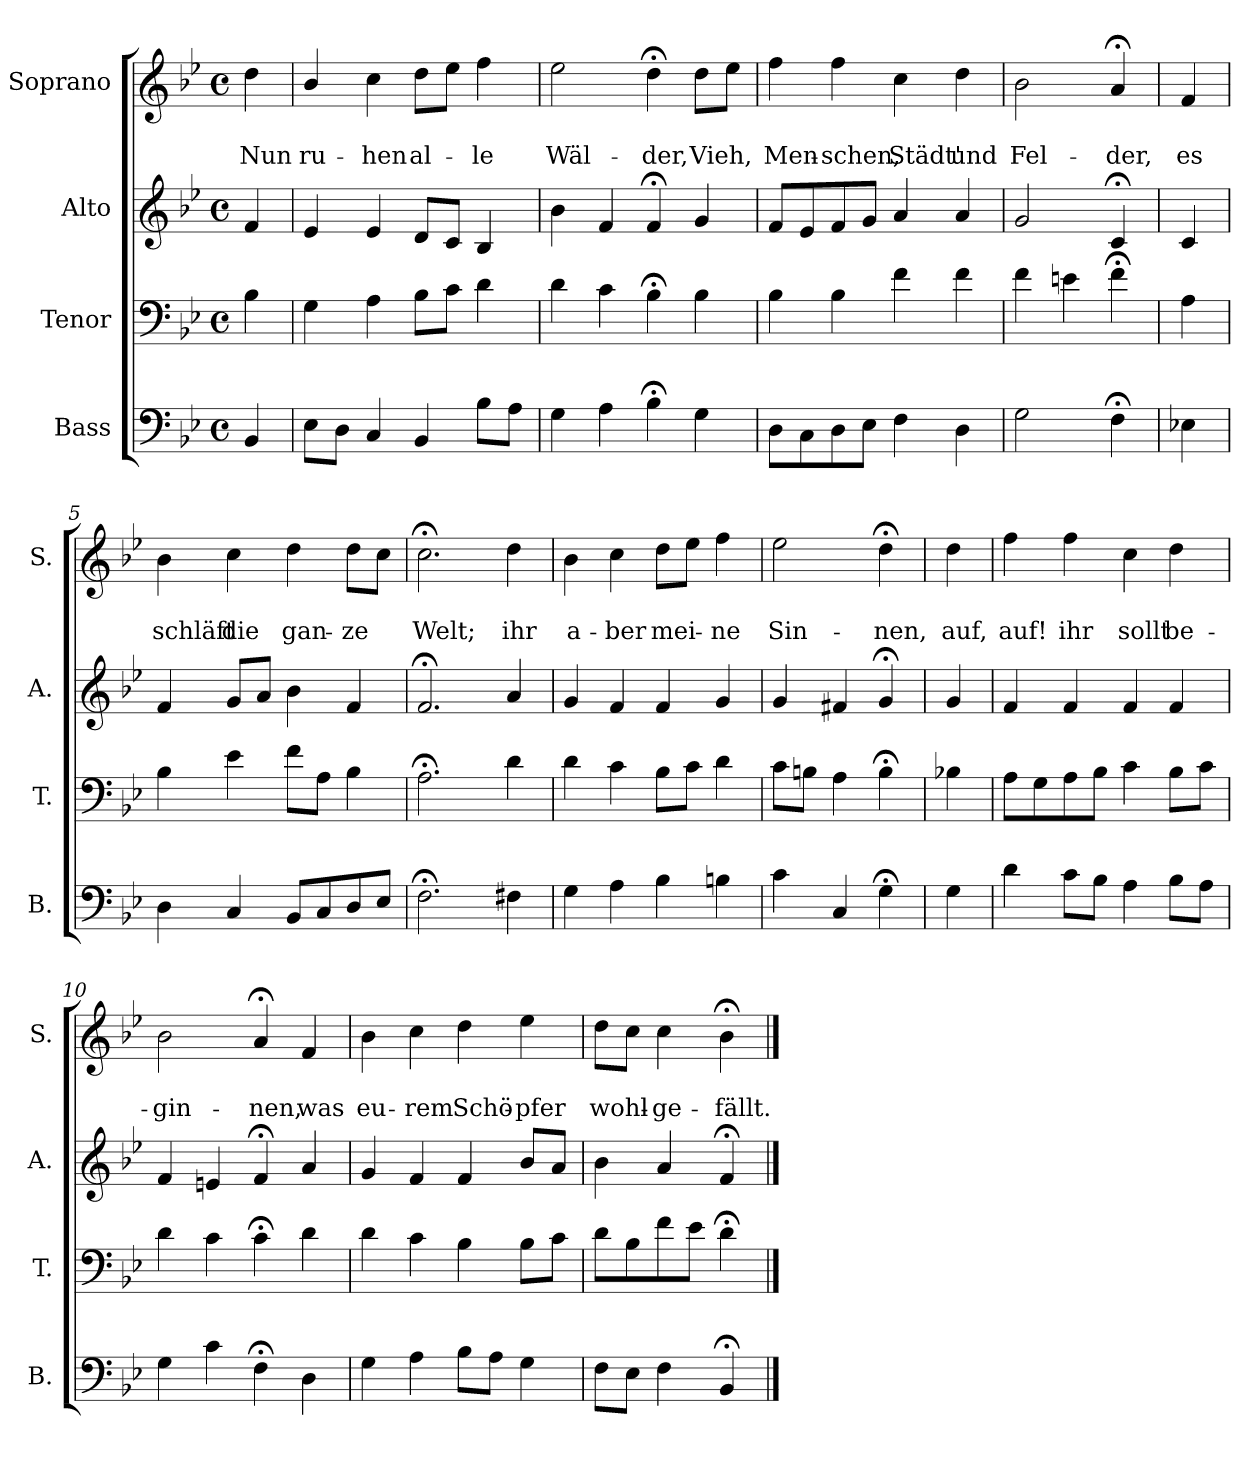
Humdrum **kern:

**kern	**kern	**kern	**kern	**text	**text
*part4	*part3	*part2	*part1	*part1	*part1
*staff4	*staff3	*staff2	*staff1	*staff1	*staff1
*I"Bass	*I"Tenor	*I"Alto	*I"Soprano	*	*
*I'B.	*I'T.	*I'A.	*I'S.	*	*
*clefF4	*clefF4	*clefG2	*clefG2	*	*
*k[b-e-]	*k[b-e-]	*k[b-e-]	*k[b-e-]	*	*
*B-:	*B-:	*B-:	*B-:	*	*
*M4/4	*M4/4	*M4/4	*M4/4	*	*
*met(c)	*met(c)	*met(c)	*met(c)	*	*
=	=	=	=	=	=
4BB-/	4B-\	4f/	4dd\	.	Nun
=1	=1	=1	=1	=1	=1
8E-\L	4G\	4e-/	4b-/	.	ru-
8D\J	.	.	.	.	.
4C/	4A\	4e-/	4cc\	.	-hen
4BB-/	8B-\L	8d/L	8dd\L	.	al-
.	8c\J	8c/J	8ee-\J	.	.
8B-\L	4d\	4B-/	4ff\	.	-le
8A\J	.	.	.	.	.
=2	=2	=2	=2	=2	=2
4G\	4d\	4b-\	2ee-\	.	Wäl-
4A\	4c\	4f/	.	.	.
4B-;<\	4B-;<\	4f;</	4dd;<\	.	-der,
4G\	4B-\	4g/	8dd\L	.	Vieh,
.	.	.	8ee-\J	.	.
=3	=3	=3	=3	=3	=3
8D\L	4B-\	8f/L	4ff\	.	Men-
8C\	.	8e-/	.	.	.
8D\	4B-\	8f/	4ff\	.	-schen,
8E-\J	.	8g/J	.	.	.
4F\	4f\	4a/	4cc\	.	Städt'
4D\	4f\	4a/	4dd\	.	und
=4	=4	=4	=4	=4	=4
2G\	4f\	2g/	2b-\	.	Fel-
.	4en\	.	.	.	.
4F;<\	4f;<\	4c;</	4a;</	.	-der,
!!LO:LB:g=z
=4a	=4a	=4a	=4a	=4a	=4a
4E-X\	4A\	4c/	4f/	.	es
=5	=5	=5	=5	=5	=5
4D\	4B-\	4f/	4b-\	.	schläft
4C/	4e-\	8g/L	4cc\	.	die
.	.	8a/J	.	.	.
8BB-/L	8f\L	4b-\	4dd\	.	gan-
8C/	8A\J	.	.	.	.
8D/	4B-\	4f/	8dd\L	.	-ze
8E-/J	.	.	8cc\J	.	.
=6	=6	=6	=6	=6	=6
2.F;<\	2.A;<\	2.f;</	2.cc;<\	.	Welt;
4F#X\	4d\	4a/	4dd\	.	ihr
=7	=7	=7	=7	=7	=7
4G\	4d\	4g/	4b-\	.	a-
4A\	4c\	4f/	4cc\	.	-ber
4B-\	8B-\L	4f/	8dd\L	.	mei-
.	8c\J	.	8ee-\J	.	.
4Bn\	4d\	4g/	4ff\	.	-ne
=8	=8	=8	=8	=8	=8
4c\	8c\L	4g/	2ee-\	.	Sin-
.	8Bn\J	.	.	.	.
4C/	4A\	4f#X/	.	.	.
4G;<\	4B;<\	4g;</	4dd;<\	.	-nen,
!!LO:PB:g=z
=8a	=8a	=8a	=8a	=8a	=8a
4G\	4B-X\	4g/	4dd\	.	auf,
=9	=9	=9	=9	=9	=9
4d\	8A\L	4f/	4ff\	.	auf!
.	8G\	.	.	.	.
8c\L	8A\	4f/	4ff\	.	ihr
8B-\J	8B-\J	.	.	.	.
4A\	4c\	4f/	4cc\	.	sollt
8B-\L	8B-\L	4f/	4dd\	.	be-
8A\J	8c\J	.	.	.	.
=10	=10	=10	=10	=10	=10
4G\	4d\	4f/	2b-\	.	-gin-
4c\	4c\	4en/	.	.	.
4F;<\	4c;<\	4f;</	4a;</	.	-nen,
4D\	4d\	4a/	4f/	.	was
=11	=11	=11	=11	=11	=11
4G\	4d\	4g/	4b-\	.	eu-
4A\	4c\	4f/	4cc\	.	-rem
8B-\L	4B-\	4f/	4dd\	.	Schö-
8A\J	.	.	.	.	.
4G\	8B-\L	8b-/L	4ee-\	.	-pfer
.	8c\J	8a/J	.	.	.
=12	=12	=12	=12	=12	=12
8F\L	8d\L	4b-\	8dd\L	.	wohl-
8E-\J	8B-\	.	8cc\J	.	.
4F\	8f\	4a/	4cc\	.	-ge-
.	8e-\J	.	.	.	.
4BB-;</	4d;<\	4f;</	4b-;<\	.	-fällt.
==	==	==	==	==	==
*-	*-	*-	*-	*-	*-
